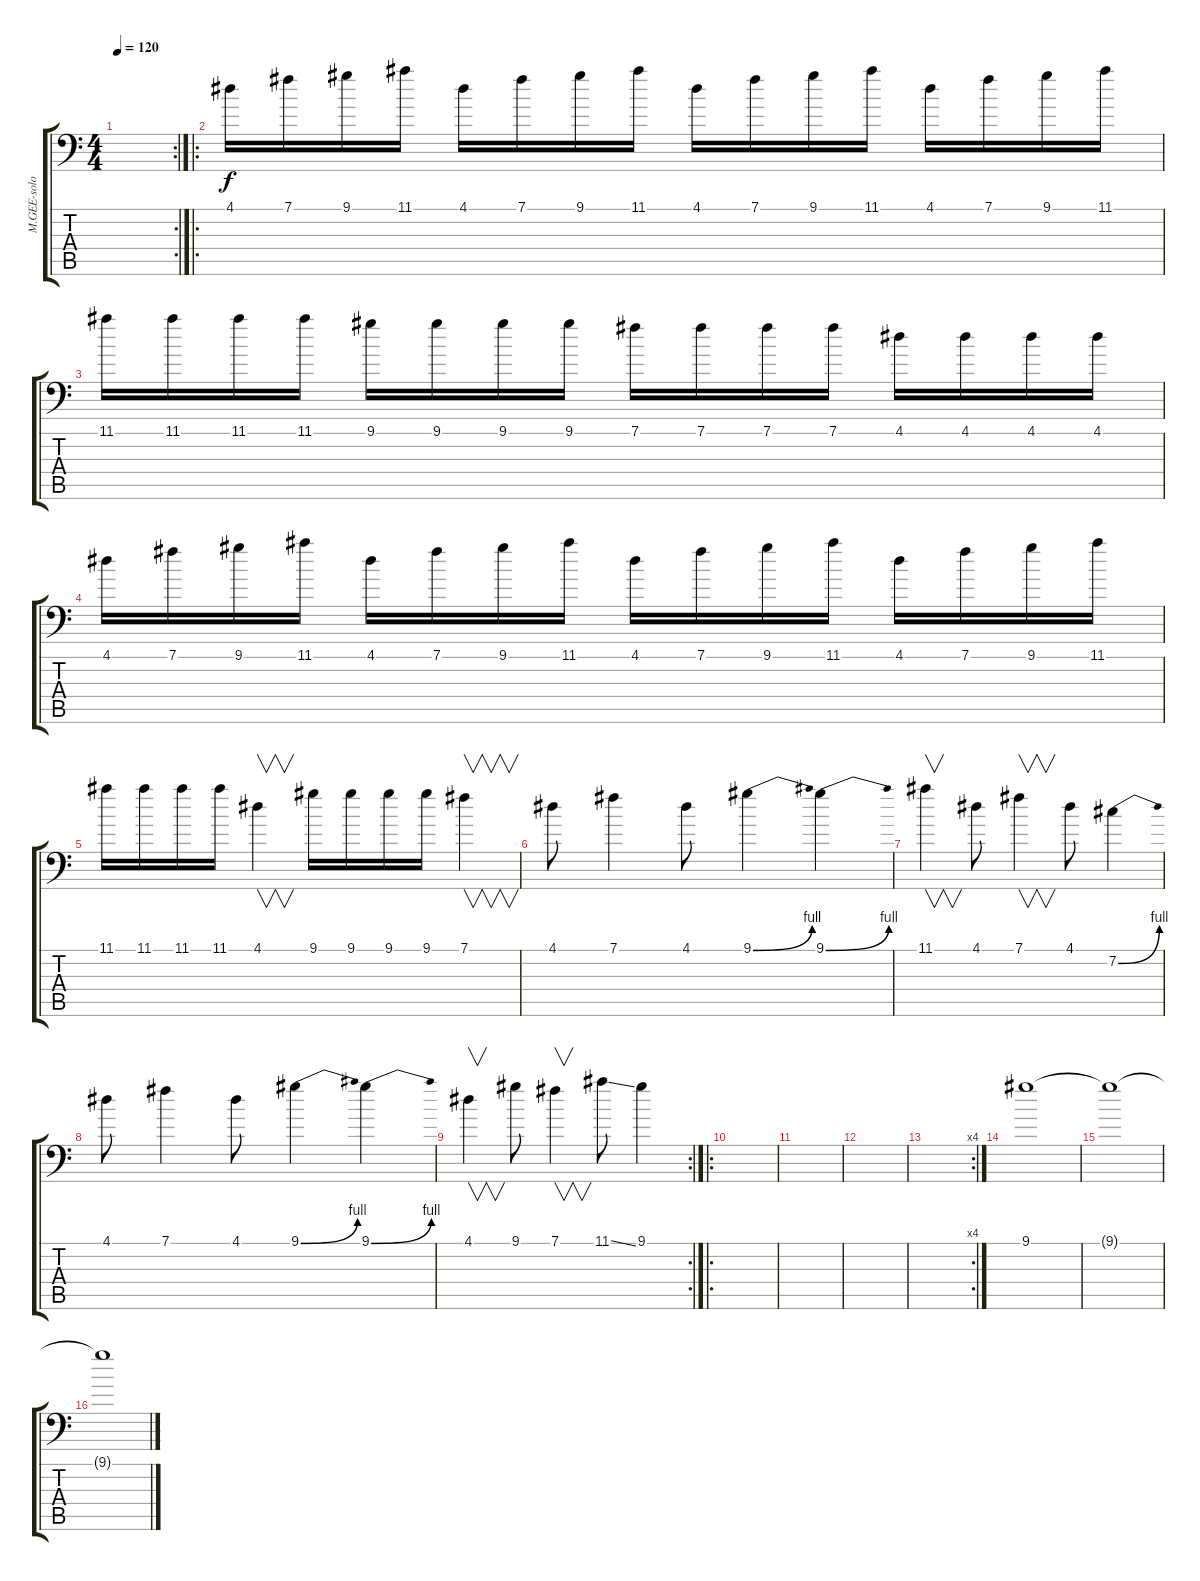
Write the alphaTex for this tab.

\track ("M.GEE-solo" "M.GEE-solo") {instrument overdrivenguitar}
\staff {score tabs}
\tuning (B3 Gb3 D3 A2 E2 A1) {hide}
\rc 2
\ts (4 4)
\tempo 120
\clef f4
\ks c
|
\ro
4.1.16 7.1.16 9.1.16 11.1.16 4.1.16 7.1.16 9.1.16 11.1.16 4.1.16 7.1.16 9.1.16 11.1.16 4.1.16 7.1.16 9.1.16 11.1.16 |
11.1.16 11.1.16 11.1.16 11.1.16 9.1.16 9.1.16 9.1.16 9.1.16 7.1.16 7.1.16 7.1.16 7.1.16 4.1.16 4.1.16 4.1.16 4.1.16 |
4.1.16 7.1.16 9.1.16 11.1.16 4.1.16 7.1.16 9.1.16 11.1.16 4.1.16 7.1.16 9.1.16 11.1.16 4.1.16 7.1.16 9.1.16 11.1.16 |
11.1.16 11.1.16 11.1.16 11.1.16 4.1.4{v} 9.1.16 9.1.16 9.1.16 9.1.16 7.1.4{v} |
4.1.8 7.1.4 4.1.8 9.1{be (bend 0 0 60 4)}.4 9.1{be (bend 0 0 60 4)}.4 |
11.1.4{v} 4.1.8 7.1.4{v} 4.1.8 7.2{be (bend 0 0 60 4)}.4 |
4.1.8 7.1.4 4.1.8 9.1{be (bend 0 0 60 4)}.4 9.1{be (bend 0 0 60 4)}.4 |
\rc 2
4.1.4{v} 9.1.8 7.1.4{v} 11.1{ss}.8 9.1.4 |
\ro
|
|
|
\rc 4
|
9.1.1 |
9.1{t}.1{volume 14} |
9.1{t}.1{volume 12}
